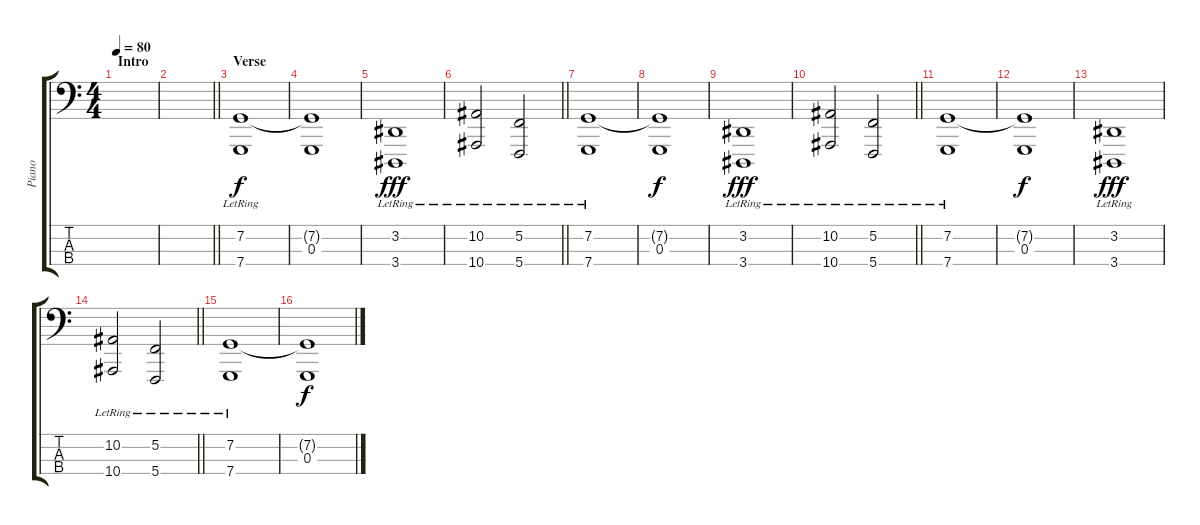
\track ("Piano" "Piano") {instrument acousticgrandpiano}
\staff {score tabs}
\tuning (F2 C2 G1 C1) {hide}
\ts (4 4)
\section ("" "Intro")
\tempo 80
\clef f4
\ks c
|
\barLineRight lightlight
|
\section ("" "Verse")
(7.2{lr} 7.4).1 |
(7.2{t} 0.3).1{dy f} |
(3.2{lr} 3.4).1{dy fff} |
\barLineRight lightlight
(10.2 10.4{lr}).2 (5.2{lr} 5.4).2 |
(7.2{lr} 7.4).1 |
(7.2{t} 0.3).1{dy f} |
(3.2{lr} 3.4).1{dy fff} |
\barLineRight lightlight
(10.2 10.4{lr}).2 (5.2{lr} 5.4).2 |
(7.2{lr} 7.4).1 |
(7.2{t} 0.3).1{dy f} |
(3.2{lr} 3.4).1{dy fff} |
\barLineRight lightlight
(10.2 10.4{lr}).2 (5.2{lr} 5.4).2 |
(7.2{lr} 7.4).1 |
(7.2{t} 0.3).1{dy f}
